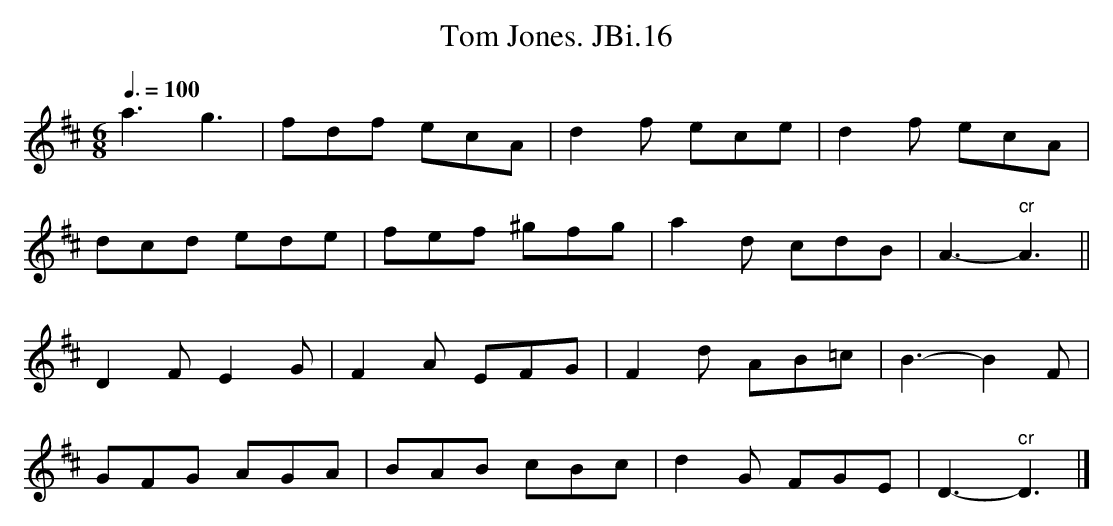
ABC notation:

X:1
T:Tom Jones. JBi.16
M:6/8
L:1/8
Q:3/8=100
K:D
a3g3|fdf ecA|d2f ece|d2f ecA|
dcd ede|fef ^gfg|a2d cdB|A3-"^cr"A3||
D2FE2G|F2A EFG|F2d AB=c|B3-B2F|
GFG AGA|BAB cBc|d2G FGE|D3-"^cr"D3|]
